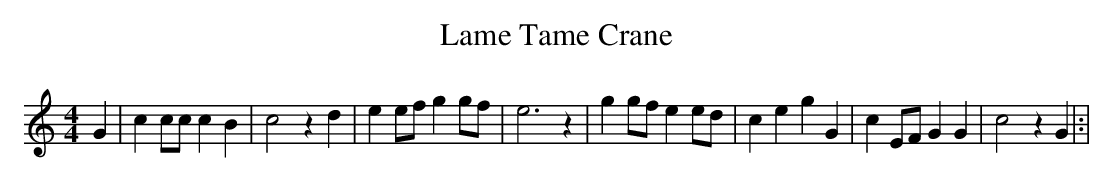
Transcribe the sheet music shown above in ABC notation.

X:1
T:Lame Tame Crane
M:4/4
L:1/4
K:C
 G| c c/2c/2 c B| c2 z d| e e/2f/2 g g/2f/2| e3 z| g g/2f/2 e e/2d/2|\
 c e g G| c E/2F/2 G G| c2 z G|:|
